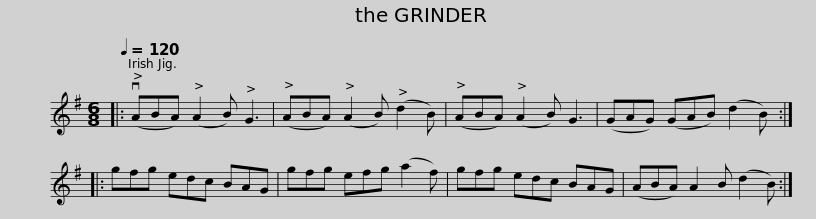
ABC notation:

X:1
L:1/8
Q:1/4=120
M:6/8
I:linebreak $
K:G
V:1 treble
V:1
|: (vABA) (A2 B) G3 | (ABA) (A2 B) (d2 B) | (ABA) (A2 B) G3 | (GAG) (GAB) (d2 B) :: gfg edc BAG |$ %5
 gfg efg (a2 f) | gfg edc BAG | (ABA) A2 B (d2 B) :| %8
